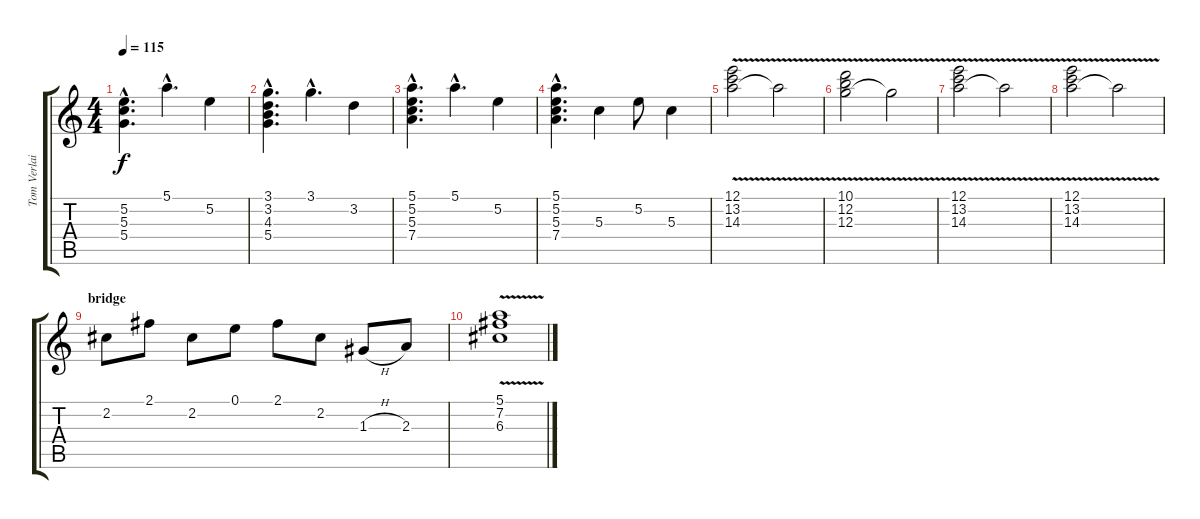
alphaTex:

\track ("Tom Verlaine" "Tom Verlai") {instrument acousticguitarsteel}
\staff {score tabs}
\tuning (E4 B3 G3 D3 A2 E2) {hide}
\ts (4 4)
\tempo 115
\clef g2
\ks c
(5.2{hac} 5.3{hac} 5.4{hac}).4{d dy f} 5.1{hac}.4{d} 5.2.4 |
(3.1{hac} 3.2{hac} 4.3{hac} 5.4{hac}).4{d} 3.1{hac}.4{d} 3.2.4 |
(5.1{hac} 5.2{hac} 5.3{hac} 7.4{hac}).4{d} 5.1{hac}.4{d} 5.2.4 |
(5.1{hac} 5.2{hac} 5.3{hac} 7.4{hac}).4{d} 5.3.4 5.2.8 5.3.4 |
(12.1{v} 13.2{v} 14.3{v}).2 14.3{t}.2 |
(10.1{v} 12.2{v} 12.3{v}).2 12.3{t}.2 |
(12.1{v} 13.2{v} 14.3{v}).2 14.3{t}.2 |
(12.1{v} 13.2{v} 14.3{v}).2 14.3{t}.2 |
\section ("" "bridge")
2.2.8 2.1.8 2.2.8 0.1.8 2.1.8 2.2.8 1.3{h}.8 2.3.8 |
(5.1{v} 7.2{v} 6.3{v}).1
